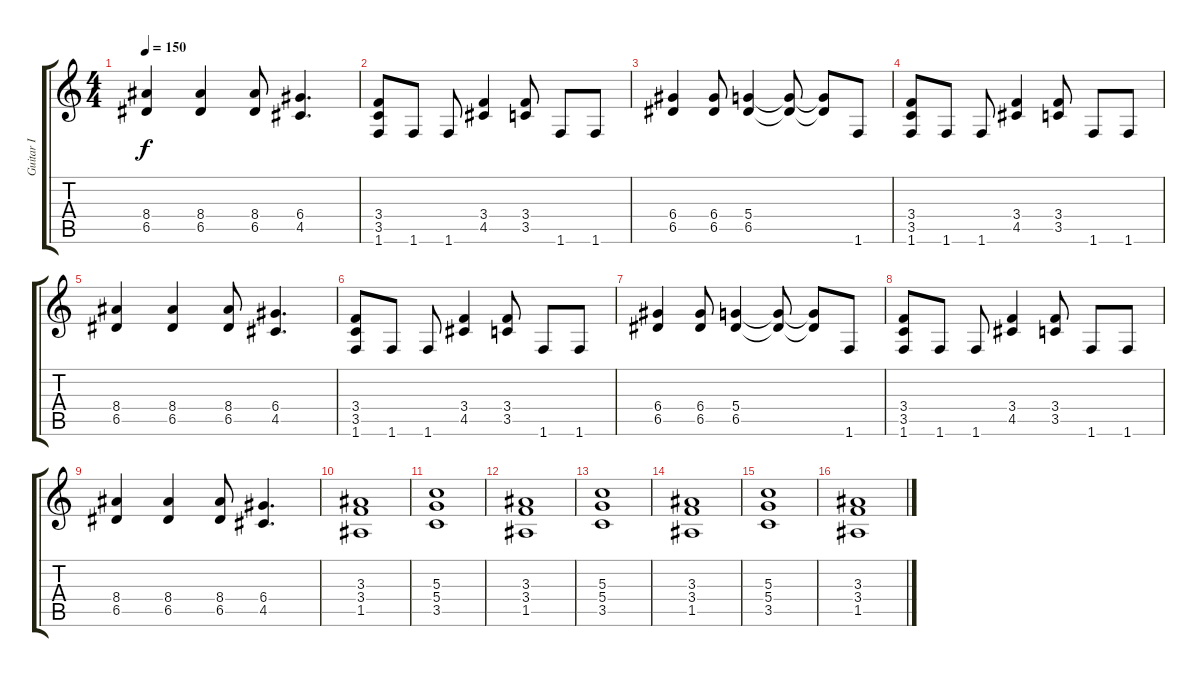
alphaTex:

\track ("Guitar I" "Guitar I") {instrument distortionguitar}
\staff {score tabs}
\tuning (E4 B3 G3 D3 A2 E2) {hide}
\ts (4 4)
\tempo 150
\clef g2
\ks c
(8.4 6.5).4{dy f} (8.4 6.5).4 (8.4 6.5).8 (6.4 4.5).4{d} |
(3.4 3.5 1.6).8 1.6.8 1.6.8 (3.4 4.5).4 (3.4 3.5).8 1.6.8 1.6.8 |
(6.4 6.5).4 (6.4 6.5).8 (5.4 6.5).4 (5.4{t} 6.5{t}).8 (5.4{t} 6.5{t}).8 1.6.8 |
(3.4 3.5 1.6).8 1.6.8 1.6.8 (3.4 4.5).4 (3.4 3.5).8 1.6.8 1.6.8 |
(8.4 6.5).4 (8.4 6.5).4 (8.4 6.5).8 (6.4 4.5).4{d} |
(3.4 3.5 1.6).8 1.6.8 1.6.8 (3.4 4.5).4 (3.4 3.5).8 1.6.8 1.6.8 |
(6.4 6.5).4 (6.4 6.5).8 (5.4 6.5).4 (5.4{t} 6.5{t}).8 (5.4{t} 6.5{t}).8 1.6.8 |
(3.4 3.5 1.6).8 1.6.8 1.6.8 (3.4 4.5).4 (3.4 3.5).8 1.6.8 1.6.8 |
(8.4 6.5).4 (8.4 6.5).4 (8.4 6.5).8 (6.4 4.5).4{d} |
(3.3 3.4 1.5).1 |
(5.3 5.4 3.5).1 |
(3.3 3.4 1.5).1 |
(5.3 5.4 3.5).1 |
(3.3 3.4 1.5).1 |
(5.3 5.4 3.5).1 |
(3.3 3.4 1.5).1
